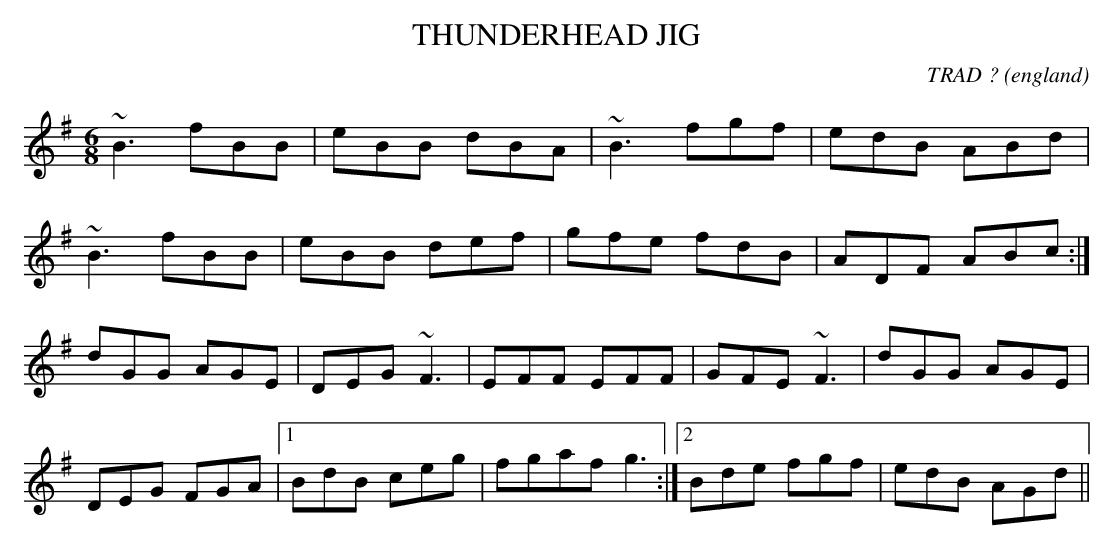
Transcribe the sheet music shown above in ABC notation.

X:1
T:THUNDERHEAD JIG
O:england
M:6/8
L:1/8
C:TRAD ?
K:G
~B3 fBB|eBB dBA|~B3 fgf|edB ABd|
~B3 fBB|eBB def|gfe fdB|ADF ABc:|
dGG AGE|DEG ~F3|EFF EFF|GFE ~F3|dGG AGE|
DEG FGA|1 BdB ceg|fgaf g3:|2 Bde fgf|edB AGd||
